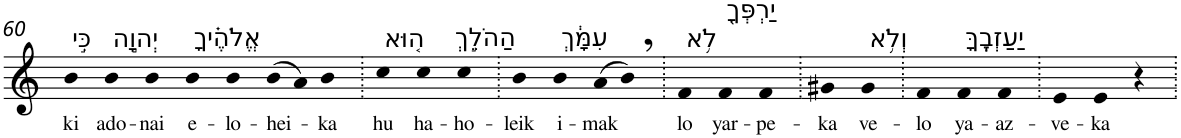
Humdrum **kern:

**kern	**text
*part1	*part1
*staff1	*staff1
*I"Piano	*
*I'Pno	*
!!LO:PB:g=z
*clefG2	*
*k[]	*
=60	=60
!LO:TX:a:t=כִּ֣י	!
!	!LO:LY:b
4b	ki
!LO:TX:a:t=יְהוָ֣ה	!
!	!LO:LY:b
4b	ado-
!	!LO:LY:b
4b	-nai
!LO:TX:a:t=אֱלֹהֶ֗יךָ	!
!	!LO:LY:b
4b	e-
!	!LO:LY:b
4b	-lo-
!	!LO:LY:b
(8b	-hei-
8a)	.
!	!LO:LY:b
4b	-ka
=61.	=61.
!LO:TX:a:t=ה֚וּא	!
!	!LO:LY:b
4cc	hu
!LO:TX:a:t=הַהֹלֵ֣ךְ	!
!	!LO:LY:b
4cc	ha-
!	!LO:LY:b
4cc	-ho-
=62.	=62.
!	!LO:LY:b
4b	-leik
!LO:TX:a:t=עִמָּ֔ךְ	!
!	!LO:LY:b
4b	i-
!	!LO:LY:b
(8a	-mak
8b,)	.
=63.	=63.
!LO:TX:a:t=לֹ֥א	!
!	!LO:LY:b
4f	lo
!LO:TX:a:t=יַרְפְּךָ֖	!
!	!LO:LY:b
4f	yar-
!	!LO:LY:b
4f	-pe-
=64.	=64.
!	!LO:LY:b
4g#X	-ka
!LO:TX:a:t=וְלֹ֥א	!
!	!LO:LY:b
4g#	ve-
=65.	=65.
!	!LO:LY:b
4f	-lo
!LO:TX:a:t=יַעַזְבֶֽךָּ	!
!	!LO:LY:b
4f	ya-
!	!LO:LY:b
4f	-az-
=66.	=66.
!	!LO:LY:b
4e	-ve-
!	!LO:LY:b
4e	-ka
4r	.
=.	=.
*-	*-
